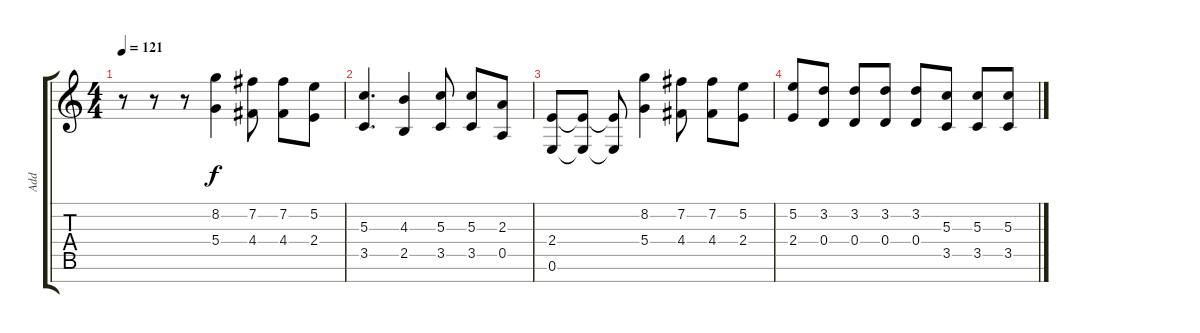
\track ("Add" "Add") {instrument distortionguitar}
\staff {score tabs}
\tuning (E4 B3 G3 D3 A2 E2 B1) {hide}
\ts (4 4)
\tempo 121
\clef g2
\ks c
r.8{dy f} r.8 r.8 (8.2 5.4).4 (7.2 4.4).8 (7.2 4.4).8 (5.2 2.4).8 |
(5.3 3.5).4{d} (4.3 2.5).4 (5.3 3.5).8 (5.3 3.5).8 (2.3 0.5).8 |
(2.4 0.6).8 (2.4{t} 0.6{t}).8 (2.4{t} 0.6{t}).8 (8.2 5.4).4 (7.2 4.4).8 (7.2 4.4).8 (5.2 2.4).8 |
(5.2 2.4).8 (3.2 0.4).8 (3.2 0.4).8 (3.2 0.4).8 (3.2 0.4).8 (5.3 3.5).8 (5.3 3.5).8 (5.3 3.5).8
